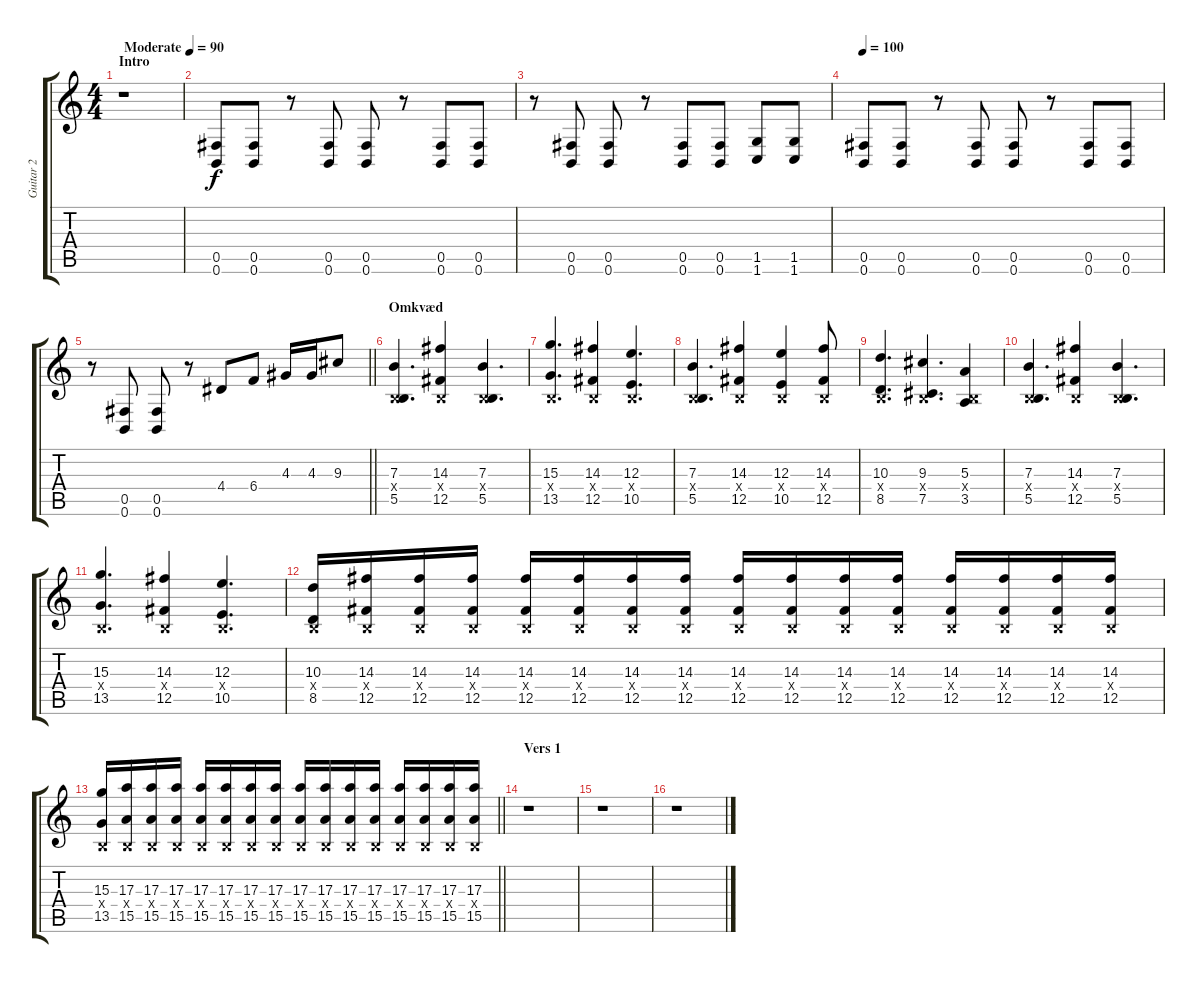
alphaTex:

\track ("Guitar 2" "Guitar 2") {instrument distortionguitar}
\staff {score tabs}
\tuning (Db4 Ab3 E3 B2 Gb2 B1) {hide}
\ts (4 4)
\section ("" "Intro")
\tempo (90 "Moderate")
\clef g2
\ks c
r.1{dy f instrument distortionguitar} |
(0.5 0.6).8 (0.5 0.6).8 r.8 (0.5 0.6).8 (0.5 0.6).8 r.8 (0.5 0.6).8 (0.5 0.6).8 |
r.8 (0.5 0.6).8 (0.5 0.6).8 r.8 (0.5 0.6).8 (0.5 0.6).8 (1.5 1.6).8 (1.5 1.6).8 |
\tempo 100
(0.5 0.6).8 (0.5 0.6).8 r.8 (0.5 0.6).8 (0.5 0.6).8 r.8 (0.5 0.6).8 (0.5 0.6).8 |
\barLineRight lightlight
r.8 (0.5 0.6).8 (0.5 0.6).8 r.8 4.4.8 6.4.8 4.3.16 4.3.16 9.3.8 |
\section ("" "Omkvæd")
(7.3 0.4{x} 5.5).4{d} (14.3 0.4{x} 12.5).4 (7.3 0.4{x} 5.5).4{d} |
(15.3 0.4{x} 13.5).4{d} (14.3 0.4{x} 12.5).4 (12.3 0.4{x} 10.5).4{d} |
(7.3 0.4{x} 5.5).4{d} (14.3 0.4{x} 12.5).4 (12.3 0.4{x} 10.5).4 (14.3 0.4{x} 12.5).8 |
(10.3 0.4{x} 8.5).4{d} (9.3 0.4{x} 7.5).4{d} (5.3 0.4{x} 3.5).4 |
(7.3 0.4{x} 5.5).4{d} (14.3 0.4{x} 12.5).4 (7.3 0.4{x} 5.5).4{d} |
(15.3 0.4{x} 13.5).4{d} (14.3 0.4{x} 12.5).4 (12.3 0.4{x} 10.5).4{d} |
(10.3 0.4{x} 8.5).16 (14.3 0.4{x} 12.5).16 (14.3 0.4{x} 12.5).16 (14.3 0.4{x} 12.5).16 (14.3 0.4{x} 12.5).16 (14.3 0.4{x} 12.5).16 (14.3 0.4{x} 12.5).16 (14.3 0.4{x} 12.5).16 (14.3 0.4{x} 12.5).16 (14.3 0.4{x} 12.5).16 (14.3 0.4{x} 12.5).16 (14.3 0.4{x} 12.5).16 (14.3 0.4{x} 12.5).16 (14.3 0.4{x} 12.5).16 (14.3 0.4{x} 12.5).16 (14.3 0.4{x} 12.5).16 |
\barLineRight lightlight
(15.3 0.4{x} 13.5).16 (17.3 0.4{x} 15.5).16 (17.3 0.4{x} 15.5).16 (17.3 0.4{x} 15.5).16 (17.3 0.4{x} 15.5).16 (17.3 0.4{x} 15.5).16 (17.3 0.4{x} 15.5).16 (17.3 0.4{x} 15.5).16 (17.3 0.4{x} 15.5).16 (17.3 0.4{x} 15.5).16 (17.3 0.4{x} 15.5).16 (17.3 0.4{x} 15.5).16 (17.3 0.4{x} 15.5).16 (17.3 0.4{x} 15.5).16 (17.3 0.4{x} 15.5).16 (17.3 0.4{x} 15.5).16 |
\section ("" "Vers 1")
r.1 |
r.1 |
r.1
